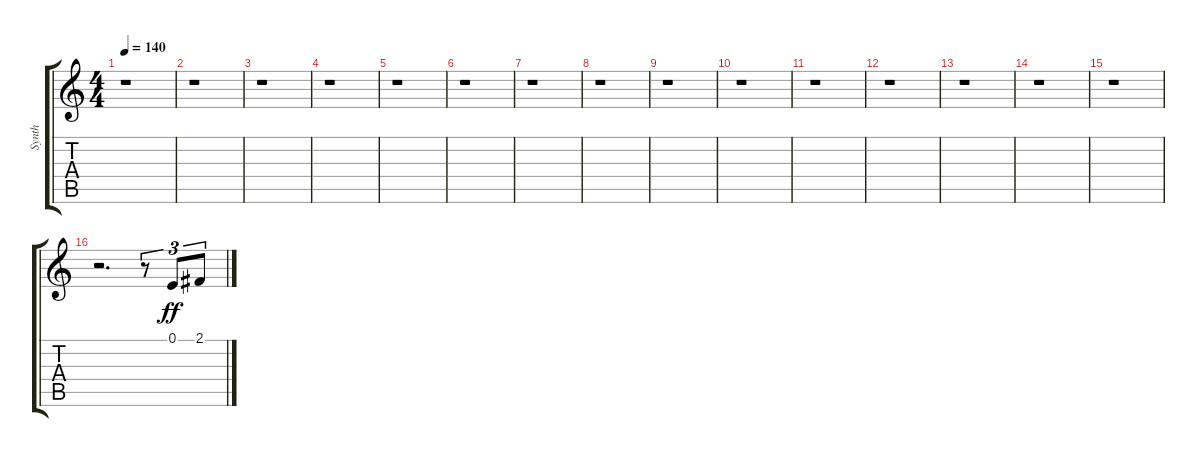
\track ("Synth" "Synth") {instrument stringensemble1}
\staff {score tabs}
\tuning (E4 B3 G3 D3 A2 E2) {hide}
\ts (4 4)
\tempo 140
\clef g2
\ks c
r.1{dy f} |
r.1 |
r.1 |
r.1 |
r.1 |
r.1 |
r.1 |
r.1 |
r.1 |
r.1 |
r.1 |
r.1 |
r.1 |
r.1 |
r.1 |
r.2{d} r.8{tu (3 2)} 0.1.8{tu (3 2) dy ff} 2.1.8{tu (3 2)}
